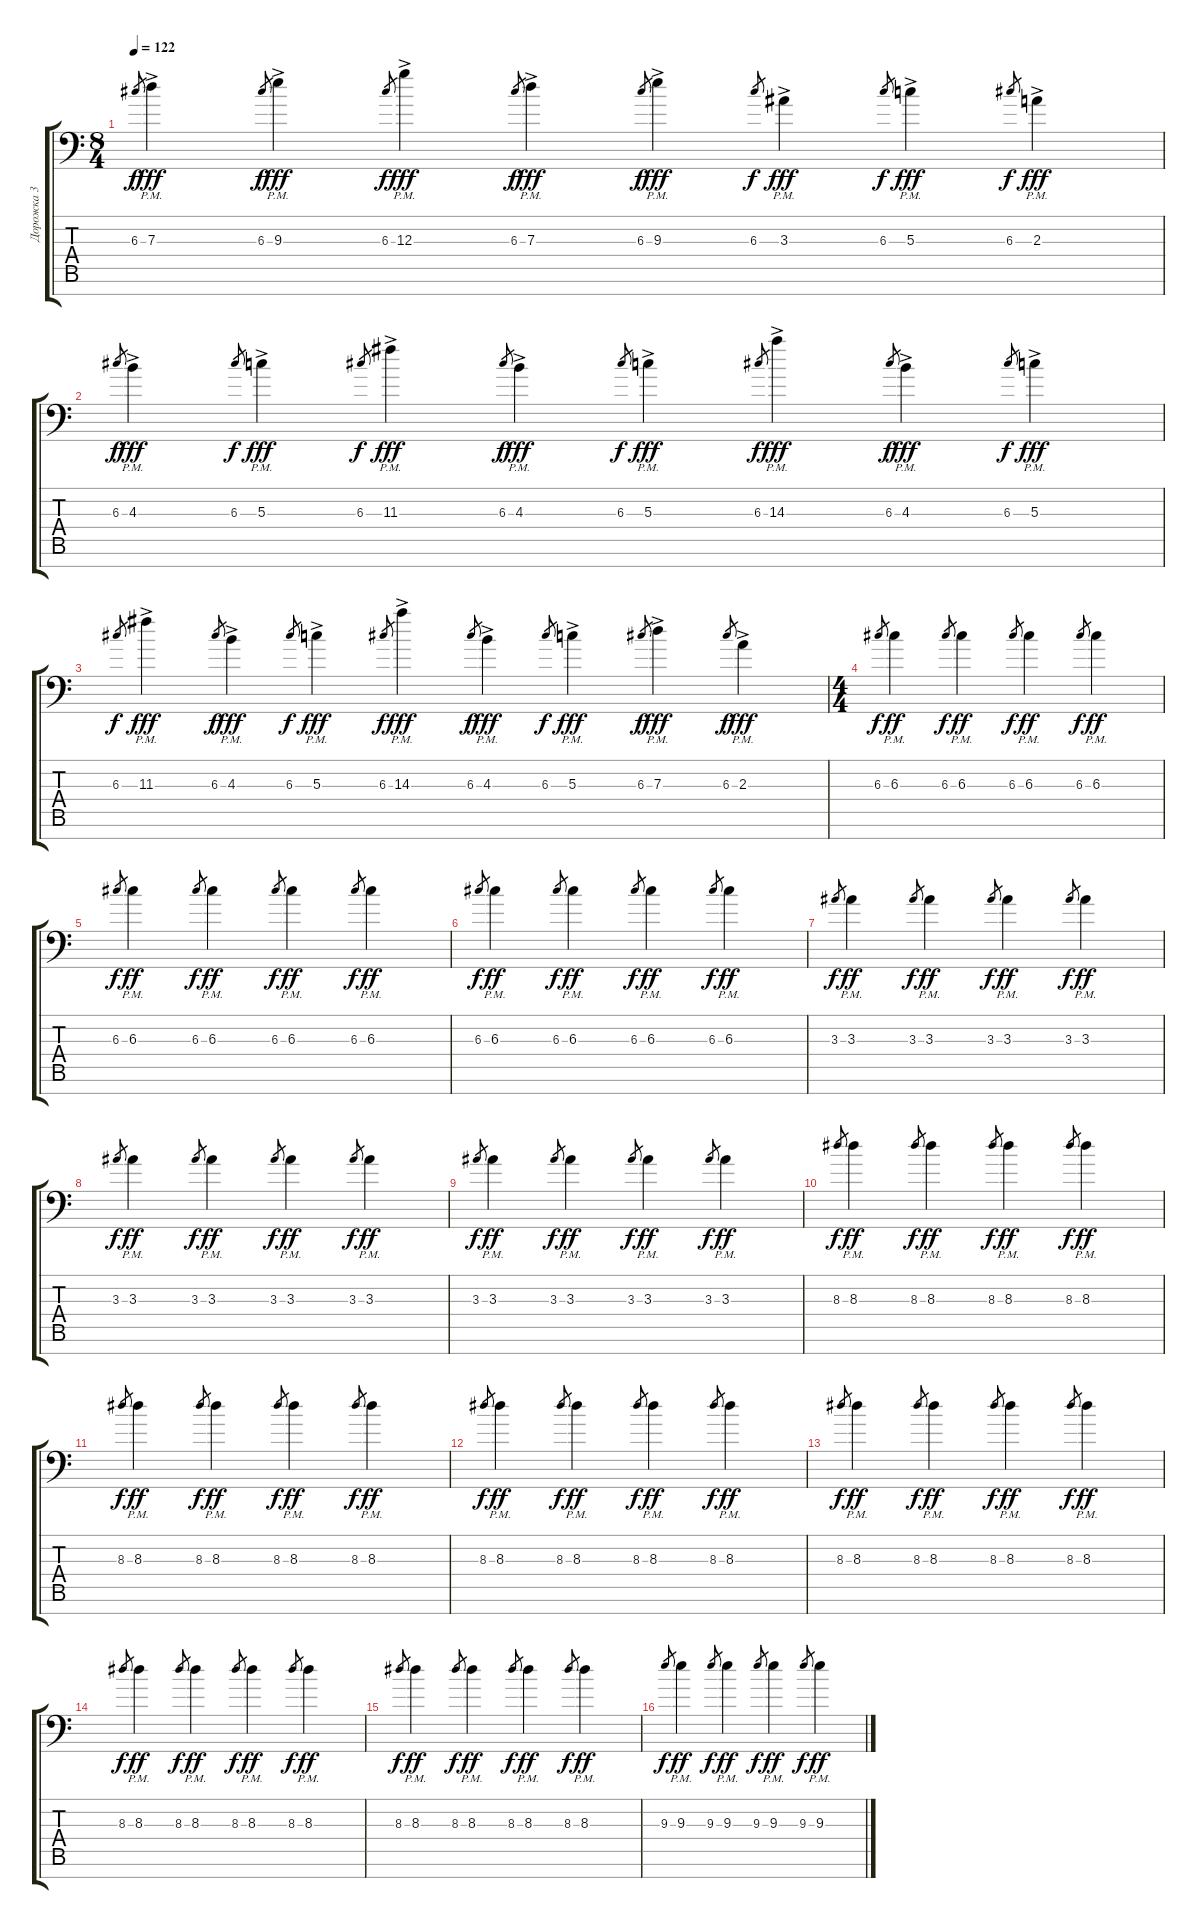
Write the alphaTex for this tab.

\track ("Дорожка 3" "Дорожка 3") {instrument distortionguitar}
\staff {score tabs}
\tuning (E4 B3 G3 D3 A2 E2 A1) {hide}
\ts (8 4)
\tempo 122
\clef f4
\ks c
6.3.8{gr dy f} 7.3{ac pm}.4{dy fff} 6.3.8{gr dy f} 9.3{ac pm}.4{dy fff} 6.3.8{gr dy f} 12.3{ac pm}.4{dy fff} 6.3.8{gr dy f} 7.3{ac pm}.4{dy fff} 6.3.8{gr dy f} 9.3{ac pm}.4{dy fff} 6.3.8{gr dy f} 3.3{ac pm}.4{dy fff} 6.3.8{gr dy f} 5.3{ac pm}.4{dy fff} 6.3.8{gr dy f} 2.3{ac pm}.4{dy fff} |
6.3.8{gr dy f} 4.3{ac pm}.4{dy fff} 6.3.8{gr dy f} 5.3{ac pm}.4{dy fff} 6.3.8{gr dy f} 11.3{ac pm}.4{dy fff} 6.3.8{gr dy f} 4.3{ac pm}.4{dy fff} 6.3.8{gr dy f} 5.3{ac pm}.4{dy fff} 6.3.8{gr dy f} 14.3{ac pm}.4{dy fff} 6.3.8{gr dy f} 4.3{ac pm}.4{dy fff} 6.3.8{gr dy f} 5.3{ac pm}.4{dy fff} |
6.3.8{gr dy f} 11.3{ac pm}.4{dy fff} 6.3.8{gr dy f} 4.3{ac pm}.4{dy fff} 6.3.8{gr dy f} 5.3{ac pm}.4{dy fff} 6.3.8{gr dy f} 14.3{ac pm}.4{dy fff} 6.3.8{gr dy f} 4.3{ac pm}.4{dy fff} 6.3.8{gr dy f} 5.3{ac pm}.4{dy fff} 6.3.8{gr dy f} 7.3{ac pm}.4{dy fff} 6.3.8{gr dy f} 2.3{ac pm}.4{dy fff} |
\ts (4 4)
6.3.8{gr dy f} 6.3{pm}.4{dy ff} 6.3.8{gr dy f} 6.3{pm}.4{dy ff} 6.3.8{gr dy f} 6.3{pm}.4{dy ff} 6.3.8{gr dy f} 6.3{pm}.4{dy ff} |
6.3.8{gr dy f} 6.3{pm}.4{dy ff} 6.3.8{gr dy f} 6.3{pm}.4{dy ff} 6.3.8{gr dy f} 6.3{pm}.4{dy ff} 6.3.8{gr dy f} 6.3{pm}.4{dy ff} |
6.3.8{gr dy f} 6.3{pm}.4{dy ff} 6.3.8{gr dy f} 6.3{pm}.4{dy ff} 6.3.8{gr dy f} 6.3{pm}.4{dy ff} 6.3.8{gr dy f} 6.3{pm}.4{dy ff} |
3.3.8{gr dy f} 3.3{pm}.4{dy ff} 3.3.8{gr dy f} 3.3{pm}.4{dy ff} 3.3.8{gr dy f} 3.3{pm}.4{dy ff} 3.3.8{gr dy f} 3.3{pm}.4{dy ff} |
3.3.8{gr dy f} 3.3{pm}.4{dy ff} 3.3.8{gr dy f} 3.3{pm}.4{dy ff} 3.3.8{gr dy f} 3.3{pm}.4{dy ff} 3.3.8{gr dy f} 3.3{pm}.4{dy ff} |
3.3.8{gr dy f} 3.3{pm}.4{dy ff} 3.3.8{gr dy f} 3.3{pm}.4{dy ff} 3.3.8{gr dy f} 3.3{pm}.4{dy ff} 3.3.8{gr dy f} 3.3{pm}.4{dy ff} |
8.3.8{gr dy f} 8.3{pm}.4{dy ff} 8.3.8{gr dy f} 8.3{pm}.4{dy ff} 8.3.8{gr dy f} 8.3{pm}.4{dy ff} 8.3.8{gr dy f} 8.3{pm}.4{dy ff} |
8.3.8{gr dy f} 8.3{pm}.4{dy ff} 8.3.8{gr dy f} 8.3{pm}.4{dy ff} 8.3.8{gr dy f} 8.3{pm}.4{dy ff} 8.3.8{gr dy f} 8.3{pm}.4{dy ff} |
8.3.8{gr dy f} 8.3{pm}.4{dy ff} 8.3.8{gr dy f} 8.3{pm}.4{dy ff} 8.3.8{gr dy f} 8.3{pm}.4{dy ff} 8.3.8{gr dy f} 8.3{pm}.4{dy ff} |
8.3.8{gr dy f} 8.3{pm}.4{dy ff} 8.3.8{gr dy f} 8.3{pm}.4{dy ff} 8.3.8{gr dy f} 8.3{pm}.4{dy ff} 8.3.8{gr dy f} 8.3{pm}.4{dy ff} |
8.3.8{gr dy f} 8.3{pm}.4{dy ff} 8.3.8{gr dy f} 8.3{pm}.4{dy ff} 8.3.8{gr dy f} 8.3{pm}.4{dy ff} 8.3.8{gr dy f} 8.3{pm}.4{dy ff} |
8.3.8{gr dy f} 8.3{pm}.4{dy ff} 8.3.8{gr dy f} 8.3{pm}.4{dy ff} 8.3.8{gr dy f} 8.3{pm}.4{dy ff} 8.3.8{gr dy f} 8.3{pm}.4{dy ff} |
9.3.8{gr dy f} 9.3{pm}.4{dy ff} 9.3.8{gr dy f} 9.3{pm}.4{dy ff} 9.3.8{gr dy f} 9.3{pm}.4{dy ff} 9.3.8{gr dy f} 9.3{pm}.4{dy ff}
